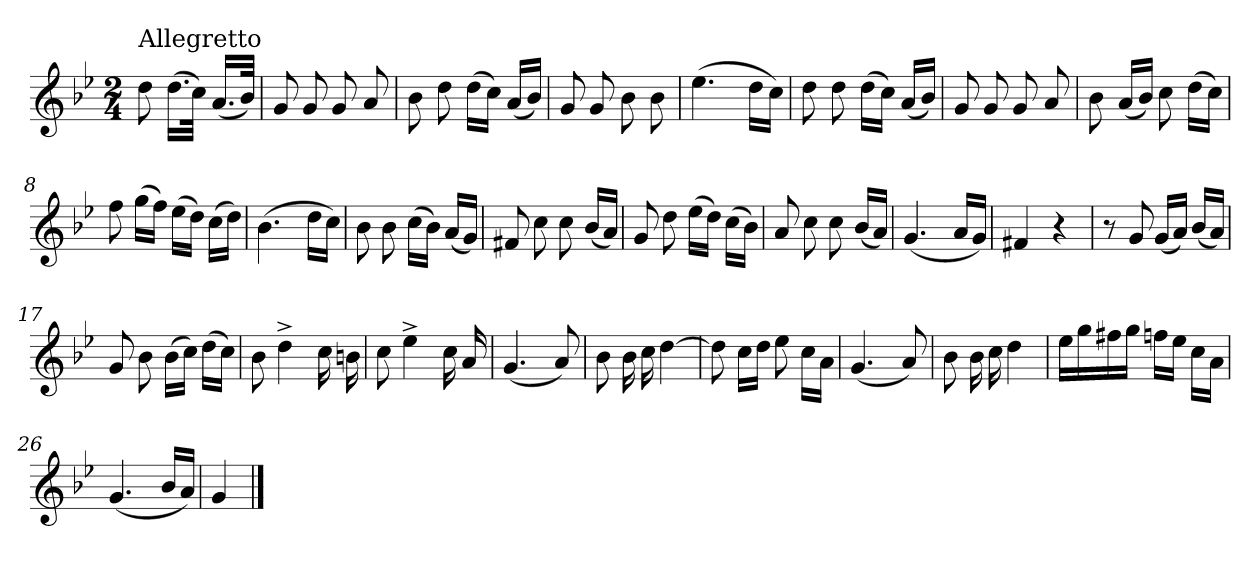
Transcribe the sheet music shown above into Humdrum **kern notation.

**kern
*part1
*staff1
*clefG2
*k[b-e-]
*g:
*M2/4
=
!LO:TX:a:t=Allegretto
8dd\
(>16.dd\LL
32cc\JJk)
(<16.a/LL
32b-/JJk)
=1
8g/
8g/
8g/
8a/
=2
8b-\
8dd\
(>16dd\LL
16cc\JJ)
(<16a/LL
16b-/JJ)
=3
8g/
8g/
8b-\
8b-\
=4
(>4.ee-\
16dd\LL
16cc\JJ)
=5
8dd\
8dd\
(>16dd\LL
16cc\JJ)
(<16a/LL
16b-/JJ)
=6
8g/
8g/
8g/
8a/
!!LO:LB:g=z
=7
8b-\
(<16a/LL
16b-/JJ)
8cc\
(>16dd\LL
16cc\JJ)
=8
8ff\
(>16gg\LL
16ff\JJ)
(>16ee-\LL
16dd\JJ)
(>16cc\LL
16dd\JJ)
=9
(>4.b-\
16dd\LL
16cc\JJ)
=10
8b-\
8b-\
(>16cc\LL
16b-\JJ)
(<16a/LL
16g/JJ)
=11
8f#X/
8cc\
8cc\
(<16b-/LL
16a/JJ)
=12
8g/
8dd\
(>16ee-\LL
16dd\JJ)
(>16cc\LL
16b-\JJ)
=13
8a/
8cc\
8cc\
(<16b-/LL
16a/JJ)
!!LO:LB:g=z
=14
(<4.g/
16a/LL
16g/JJ)
=15
4f#X/
4r
=16
8r
8g/
(<16g/LL
16a/JJ)
(<16b-/LL
16a/JJ)
=17
8g/
8b-\
(>16b-\LL
16cc\JJ)
(>16dd\LL
16cc\JJ)
=18
8b-\
4dd^>\
16cc\
16bn\
=19
8cc\
4ee-^>\
16cc\
16a/
=20
(<4.g/
8a/)
=21
8b-\
16b-\
16cc\
[4dd\
!!LO:LB:g=z
=22
8dd\]
16cc\LL
16dd\JJ
8ee-\
16cc\LL
16a\JJ
=23
(<4.g/
8a/)
=24
8b-\
16b-\
16cc\
4dd\
=25
16ee-\LL
16gg\
16ff#X\
16gg\JJ
16ffn\LL
16ee-\JJ
16cc\LL
16a\JJ
=26
(<4.g/
16b-/LL
16a/JJ)
=27
4g/
==
*-
